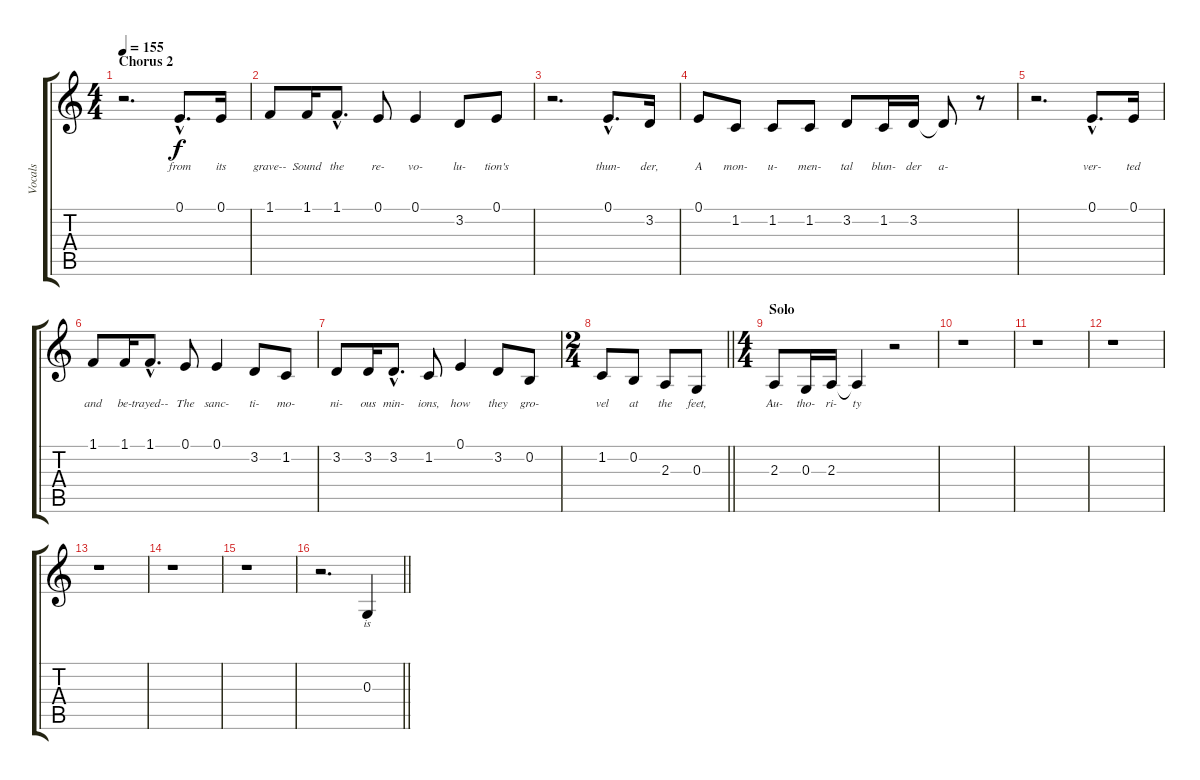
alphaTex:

\track ("Vocals" "Vocals") {instrument oboe}
\staff {score tabs}
\tuning (E4 B3 G3 D3 A2 E2) {hide}
\ts (4 4)
\section ("" "Chorus 2")
\tempo 155
\clef g2
\ks c
r.2{d dy f} 0.1{hac}.8{d lyrics (0 "from") lyrics (1 "") lyrics (2 "") lyrics (3 "") lyrics (4 "")} 0.1.16{lyrics (0 "its") lyrics (1 "") lyrics (2 "") lyrics (3 "") lyrics (4 "")} |
1.1.8{lyrics (0 "grave--") lyrics (1 "") lyrics (2 "") lyrics (3 "") lyrics (4 "")} 1.1.16{lyrics (0 "Sound") lyrics (1 "") lyrics (2 "") lyrics (3 "") lyrics (4 "")} 1.1{hac}.8{d lyrics (0 "the") lyrics (1 "") lyrics (2 "") lyrics (3 "") lyrics (4 "")} 0.1.8{lyrics (0 "re-") lyrics (1 "") lyrics (2 "") lyrics (3 "") lyrics (4 "")} 0.1.4{lyrics (0 "vo-") lyrics (1 "") lyrics (2 "") lyrics (3 "") lyrics (4 "")} 3.2.8{lyrics (0 "lu-") lyrics (1 "") lyrics (2 "") lyrics (3 "") lyrics (4 "")} 0.1.8{lyrics (0 "tion's") lyrics (1 "") lyrics (2 "") lyrics (3 "") lyrics (4 "")} |
r.2{d} 0.1{hac}.8{d lyrics (0 "thun-") lyrics (1 "") lyrics (2 "") lyrics (3 "") lyrics (4 "")} 3.2.16{lyrics (0 "der,") lyrics (1 "") lyrics (2 "") lyrics (3 "") lyrics (4 "")} |
0.1.8{lyrics (0 "A") lyrics (1 "") lyrics (2 "") lyrics (3 "") lyrics (4 "")} 1.2.8{lyrics (0 "mon-") lyrics (1 "") lyrics (2 "") lyrics (3 "") lyrics (4 "")} 1.2.8{lyrics (0 "u-") lyrics (1 "") lyrics (2 "") lyrics (3 "") lyrics (4 "")} 1.2.8{lyrics (0 "men-") lyrics (1 "") lyrics (2 "") lyrics (3 "") lyrics (4 "")} 3.2.8{lyrics (0 "tal") lyrics (1 "") lyrics (2 "") lyrics (3 "") lyrics (4 "")} 1.2.16{lyrics (0 "blun-") lyrics (1 "") lyrics (2 "") lyrics (3 "") lyrics (4 "")} 3.2.16{lyrics (0 "der") lyrics (1 "") lyrics (2 "") lyrics (3 "") lyrics (4 "")} 3.2{t}.8{lyrics (0 "a-") lyrics (1 "") lyrics (2 "") lyrics (3 "") lyrics (4 "")} r.8 |
r.2{d} 0.1{hac}.8{d lyrics (0 "ver-") lyrics (1 "") lyrics (2 "") lyrics (3 "") lyrics (4 "")} 0.1.16{lyrics (0 "ted") lyrics (1 "") lyrics (2 "") lyrics (3 "") lyrics (4 "")} |
1.1.8{lyrics (0 "and") lyrics (1 "") lyrics (2 "") lyrics (3 "") lyrics (4 "")} 1.1.16{lyrics (0 "be-") lyrics (1 "") lyrics (2 "") lyrics (3 "") lyrics (4 "")} 1.1{hac}.8{d lyrics (0 "trayed--") lyrics (1 "") lyrics (2 "") lyrics (3 "") lyrics (4 "")} 0.1.8{lyrics (0 "The") lyrics (1 "") lyrics (2 "") lyrics (3 "") lyrics (4 "")} 0.1.4{lyrics (0 "sanc-") lyrics (1 "") lyrics (2 "") lyrics (3 "") lyrics (4 "")} 3.2.8{lyrics (0 "ti-") lyrics (1 "") lyrics (2 "") lyrics (3 "") lyrics (4 "")} 1.2.8{lyrics (0 "mo-") lyrics (1 "") lyrics (2 "") lyrics (3 "") lyrics (4 "")} |
3.2.8{lyrics (0 "ni-") lyrics (1 "") lyrics (2 "") lyrics (3 "") lyrics (4 "")} 3.2.16{lyrics (0 "ous") lyrics (1 "") lyrics (2 "") lyrics (3 "") lyrics (4 "")} 3.2{hac}.8{d lyrics (0 "min-") lyrics (1 "") lyrics (2 "") lyrics (3 "") lyrics (4 "")} 1.2.8{lyrics (0 "ions,") lyrics (1 "") lyrics (2 "") lyrics (3 "") lyrics (4 "")} 0.1.4{lyrics (0 "how") lyrics (1 "") lyrics (2 "") lyrics (3 "") lyrics (4 "")} 3.2.8{lyrics (0 "they") lyrics (1 "") lyrics (2 "") lyrics (3 "") lyrics (4 "")} 0.2.8{lyrics (0 "gro-") lyrics (1 "") lyrics (2 "") lyrics (3 "") lyrics (4 "")} |
\ts (2 4)
\barLineRight lightlight
1.2.8{lyrics (0 "vel") lyrics (1 "") lyrics (2 "") lyrics (3 "") lyrics (4 "")} 0.2.8{lyrics (0 "at") lyrics (1 "") lyrics (2 "") lyrics (3 "") lyrics (4 "")} 2.3.8{lyrics (0 "the") lyrics (1 "") lyrics (2 "") lyrics (3 "") lyrics (4 "")} 0.3.8{lyrics (0 "feet,") lyrics (1 "") lyrics (2 "") lyrics (3 "") lyrics (4 "")} |
\ts (4 4)
\section ("" "Solo")
2.3.8{lyrics (0 "Au-") lyrics (1 "") lyrics (2 "") lyrics (3 "") lyrics (4 "")} 0.3.16{lyrics (0 "tho-") lyrics (1 "") lyrics (2 "") lyrics (3 "") lyrics (4 "")} 2.3.16{lyrics (0 "ri-") lyrics (1 "") lyrics (2 "") lyrics (3 "") lyrics (4 "")} 2.3{t}.4{lyrics (0 "ty") lyrics (1 "") lyrics (2 "") lyrics (3 "") lyrics (4 "")} r.2 |
r.1 |
r.1 |
r.1 |
r.1 |
r.1 |
r.1 |
\barLineRight lightlight
r.2{d} 0.3.4{lyrics (0 "is") lyrics (1 "") lyrics (2 "") lyrics (3 "") lyrics (4 "")}
